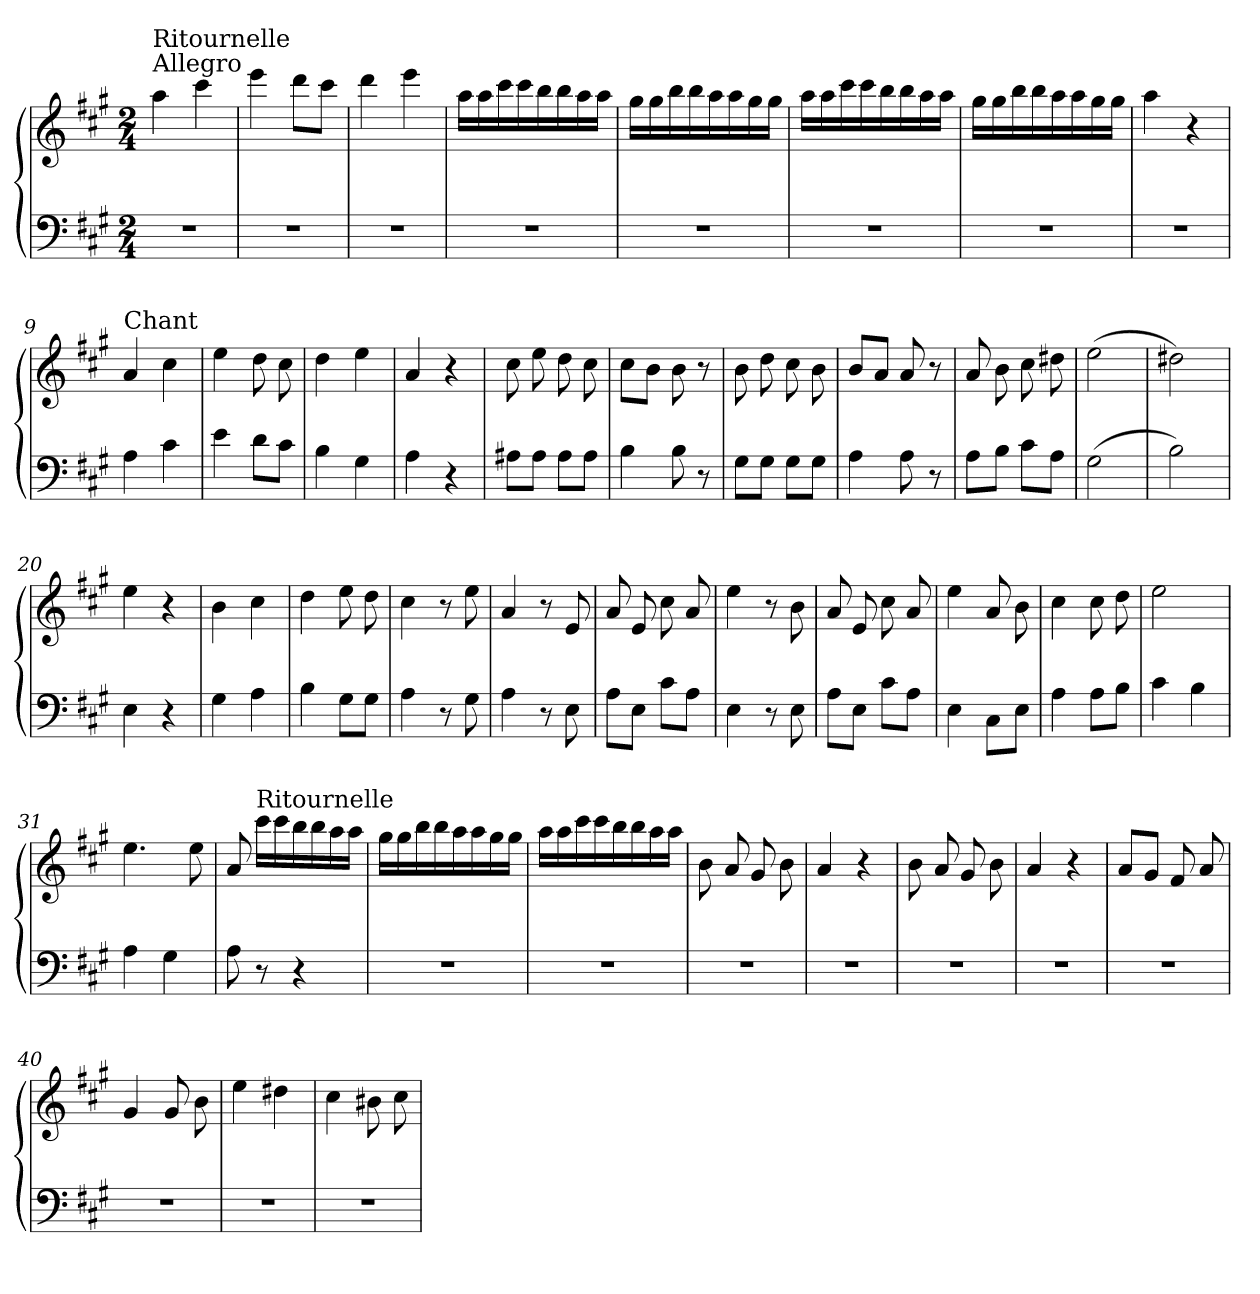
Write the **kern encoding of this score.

**kern	**kern
*part2	*part1
*staff2	*staff1
*clefF4	*clefG2
*k[f#c#g#]	*k[f#c#g#]
*A:	*A:
*M2/4	*M2/4
=1	=1
!	!LO:TX:a:t=Allegro
!	!LO:TX:a:t=Ritournelle
2r	4aa\
.	4ccc#\
=2	=2
2r	4eee\
.	8ddd\L
.	8ccc#\J
=3	=3
2r	4ddd\
.	4eee\
=4	=4
2r	16aa\LL
.	16aa\
.	16ccc#\
.	16ccc#\
.	16bb\
.	16bb\
.	16aa\
.	16aa\JJ
=5	=5
2r	16gg#\LL
.	16gg#\
.	16bb\
.	16bb\
.	16aa\
.	16aa\
.	16gg#\
.	16gg#\JJ
=6	=6
2r	16aa\LL
.	16aa\
.	16ccc#\
.	16ccc#\
.	16bb\
.	16bb\
.	16aa\
.	16aa\JJ
!!LO:LB:g=z
=7	=7
2r	16gg#\LL
.	16gg#\
.	16bb\
.	16bb\
.	16aa\
.	16aa\
.	16gg#\
.	16gg#\JJ
=8	=8
2r	4aa\
.	4r
=9	=9
!	!LO:TX:a:t=Chant
4A\	4a/
4c#\	4cc#\
=10	=10
4e\	4ee\
8d\L	8dd\
8c#\J	8cc#\
=11	=11
4B\	4dd\
4G#\	4ee\
=12	=12
4A\	4a/
4r	4r
=13	=13
8A#X\L	8cc#\
8A#\J	8ee\
8A#\L	8dd\
8A#\J	8cc#\
=14	=14
4B\	8cc#\L
.	8b\J
8B\	8b\
8r	8r
=15	=15
8G#\L	8b\
8G#\J	8dd\
8G#\L	8cc#\
8G#\J	8b\
!!LO:LB:g=z
=16	=16
4A\	8b/L
.	8a/J
8A\	8a/
8r	8r
=17	=17
8A\L	8a/
8B\J	8b\
8c#\L	8cc#\
8A\J	8dd#X\
=18	=18
(>2G#\	(>2ee\
=19	=19
2B\)	2dd#X\)
=20	=20
4E\	4ee\
4r	4r
=21	=21
4G#\	4b\
4A\	4cc#\
=22	=22
4B\	4dd\
8G#\L	8ee\
8G#\J	8dd\
=23	=23
4A\	4cc#\
8r	8r
8G#\	8ee\
=24	=24
4A\	4a/
8r	8r
8E\	8e/
=25	=25
8A\L	8a/
8E\J	8e/
8c#\L	8cc#\
8A\J	8a/
!!LO:LB:g=z
=26	=26
4E\	4ee\
8r	8r
8E\	8b\
=27	=27
8A\L	8a/
8E\J	8e/
8c#\L	8cc#\
8A\J	8a/
=28	=28
4E\	4ee\
8C#\L	8a/
8E\J	8b\
=29	=29
4A\	4cc#\
8A\L	8cc#\
8B\J	8dd\
=30	=30
4c#\	2ee\
4B\	.
=31	=31
4A\	4.ee\
4G#\	.
.	8ee\
=32	=32
8A\	8a/
!	!LO:TX:a:t=Ritournelle
8r	16ccc#\LL
.	16ccc#\
4r	16bb\
.	16bb\
.	16aa\
.	16aa\JJ
=33	=33
2r	16gg#\LL
.	16gg#\
.	16bb\
.	16bb\
.	16aa\
.	16aa\
.	16gg#\
.	16gg#\JJ
!!LO:PB:g=z
=34	=34
2r	16aa\LL
.	16aa\
.	16ccc#\
.	16ccc#\
.	16bb\
.	16bb\
.	16aa\
.	16aa\JJ
=35	=35
2r	8b\
.	8a/
.	8g#/
.	8b\
=36	=36
2r	4a/
.	4r
=37	=37
2r	8b\
.	8a/
.	8g#/
.	8b\
=38	=38
2r	4a/
.	4r
=39	=39
2r	8a/L
.	8g#/J
.	8f#/
.	8a/
=40	=40
2r	4g#/
.	8g#/
.	8b\
=41	=41
2r	4ee\
.	4dd#X\
!!LO:LB:g=z
=42	=42
2r	4cc#\
.	8b#X\
.	8cc#\
=	=
*-	*-
